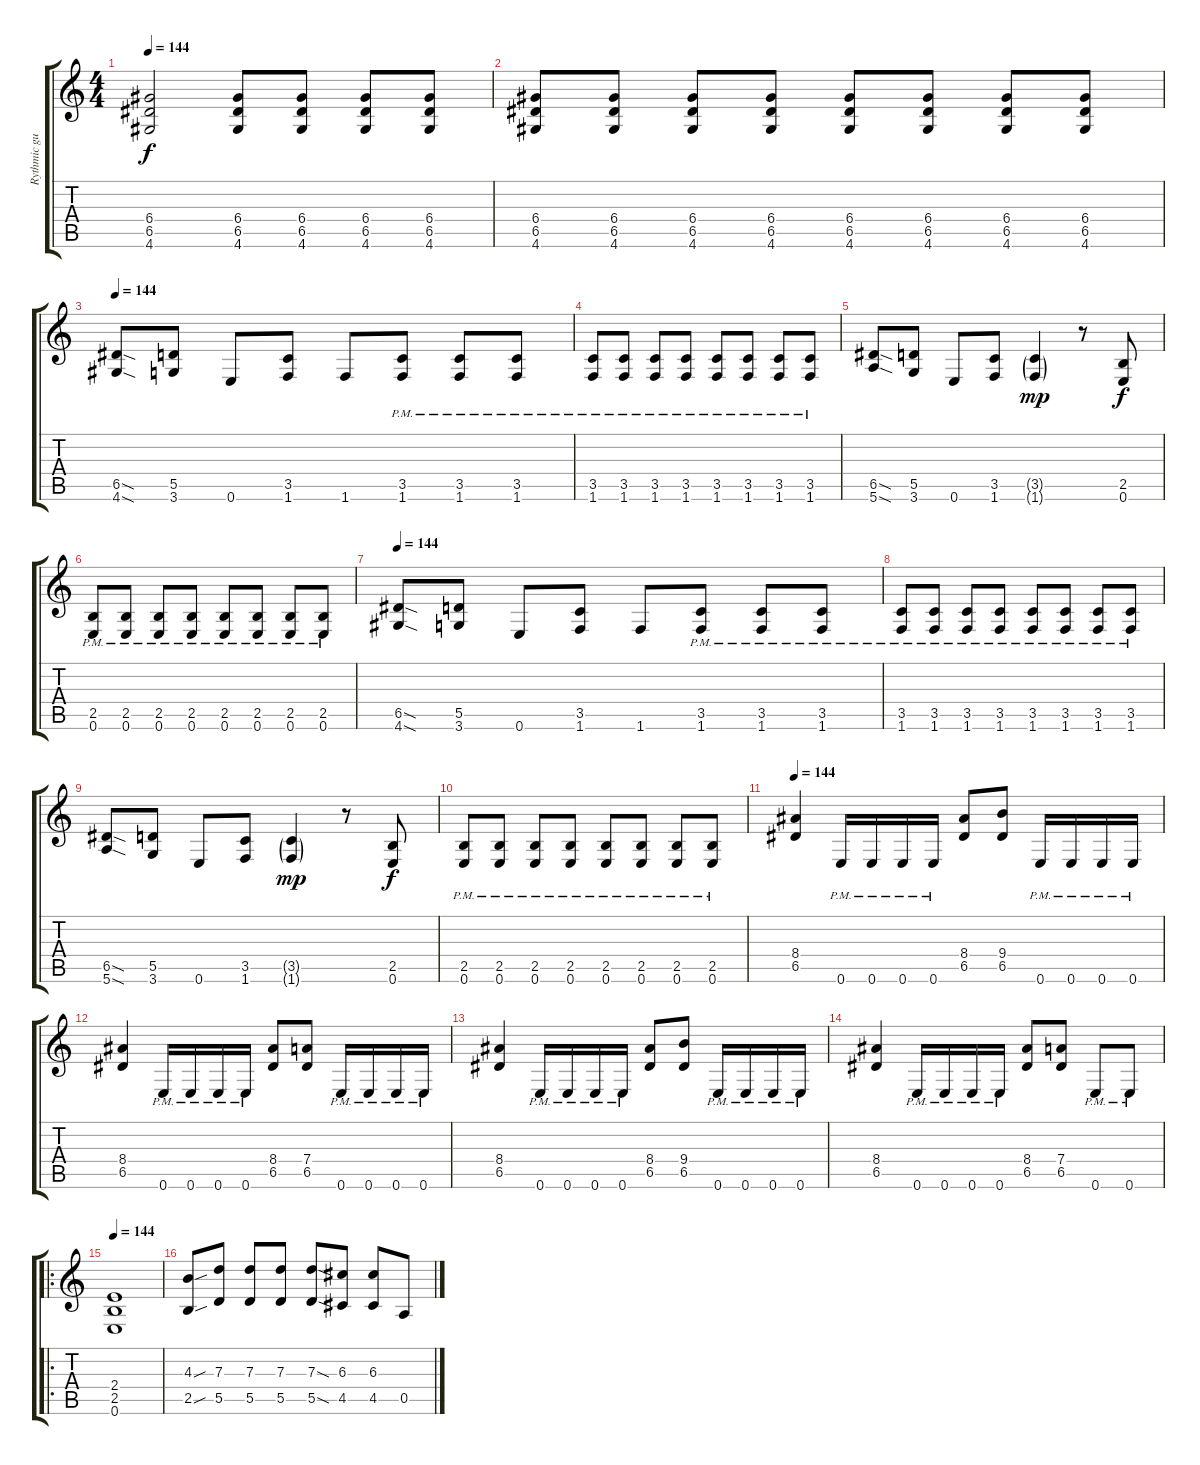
\track ("Rythmic guitar" "Rythmic gu") {instrument distortionguitar}
\staff {score tabs}
\tuning (E4 B3 G3 D3 A2 E2) {hide}
\ts (4 4)
\tempo 144
\clef g2
\ks c
(6.4 6.5 4.6).2{dy f} (6.4 6.5 4.6).8 (6.4 6.5 4.6).8 (6.4 6.5 4.6).8 (6.4 6.5 4.6).8 |
(6.4 6.5 4.6).8 (6.4 6.5 4.6).8 (6.4 6.5 4.6).8 (6.4 6.5 4.6).8 (6.4 6.5 4.6).8 (6.4 6.5 4.6).8 (6.4 6.5 4.6).8 (6.4 6.5 4.6).8 |
\tempo 144
(6.5{sod} 4.6{sod}).8 (5.5 3.6).8 0.6.8 (3.5 1.6).8 1.6.8 (3.5{pm} 1.6{pm}).8 (3.5{pm} 1.6{pm}).8 (3.5{pm} 1.6{pm}).8 |
(3.5{pm} 1.6{pm}).8 (3.5{pm} 1.6{pm}).8 (3.5{pm} 1.6{pm}).8 (3.5{pm} 1.6{pm}).8 (3.5{pm} 1.6{pm}).8 (3.5{pm} 1.6{pm}).8 (3.5{pm} 1.6{pm}).8 (3.5{pm} 1.6{pm}).8 |
(6.5{sod} 5.6{sod}).8 (5.5 3.6).8 0.6.8 (3.5 1.6).8 (3.5{g} 1.6{g}).4{dy mp} r.8 (2.5 0.6).8{dy f} |
(2.5{pm} 0.6{pm}).8 (2.5{pm} 0.6{pm}).8 (2.5{pm} 0.6{pm}).8 (2.5{pm} 0.6{pm}).8 (2.5{pm} 0.6{pm}).8 (2.5{pm} 0.6{pm}).8 (2.5{pm} 0.6{pm}).8 (2.5{pm} 0.6{pm}).8 |
\tempo 144
(6.5{sod} 4.6{sod}).8 (5.5 3.6).8 0.6.8 (3.5 1.6).8 1.6.8 (3.5{pm} 1.6{pm}).8 (3.5{pm} 1.6{pm}).8 (3.5{pm} 1.6{pm}).8 |
(3.5{pm} 1.6{pm}).8 (3.5{pm} 1.6{pm}).8 (3.5{pm} 1.6{pm}).8 (3.5{pm} 1.6{pm}).8 (3.5{pm} 1.6{pm}).8 (3.5{pm} 1.6{pm}).8 (3.5{pm} 1.6{pm}).8 (3.5{pm} 1.6{pm}).8 |
(6.5{sod} 5.6{sod}).8 (5.5 3.6).8 0.6.8 (3.5 1.6).8 (3.5{g} 1.6{g}).4{dy mp} r.8 (2.5 0.6).8{dy f} |
(2.5{pm} 0.6{pm}).8 (2.5{pm} 0.6{pm}).8 (2.5{pm} 0.6{pm}).8 (2.5{pm} 0.6{pm}).8 (2.5{pm} 0.6{pm}).8 (2.5{pm} 0.6{pm}).8 (2.5{pm} 0.6{pm}).8 (2.5{pm} 0.6{pm}).8 |
\tempo 144
(8.4 6.5).4 0.6{pm}.16 0.6{pm}.16 0.6{pm}.16 0.6{pm}.16 (8.4 6.5).8 (9.4 6.5).8 0.6{pm}.16 0.6{pm}.16 0.6{pm}.16 0.6{pm}.16 |
(8.4 6.5).4 0.6{pm}.16 0.6{pm}.16 0.6{pm}.16 0.6{pm}.16 (8.4 6.5).8 (7.4 6.5).8 0.6{pm}.16 0.6{pm}.16 0.6{pm}.16 0.6{pm}.16 |
(8.4 6.5).4 0.6{pm}.16 0.6{pm}.16 0.6{pm}.16 0.6{pm}.16 (8.4 6.5).8 (9.4 6.5).8 0.6{pm}.16 0.6{pm}.16 0.6{pm}.16 0.6{pm}.16 |
(8.4 6.5).4 0.6{pm}.16 0.6{pm}.16 0.6{pm}.16 0.6{pm}.16 (8.4 6.5).8 (7.4 6.5).8 0.6{pm}.8 0.6{pm}.8 |
\ro
\tempo 144
(2.4 2.5 0.6).1 |
(4.3{sou} 2.5{sou}).8 (7.3 5.5).8 (7.3 5.5).8 (7.3 5.5).8 (7.3{sod} 5.5{sod}).8 (6.3 4.5).8 (6.3 4.5).8 0.5.8
